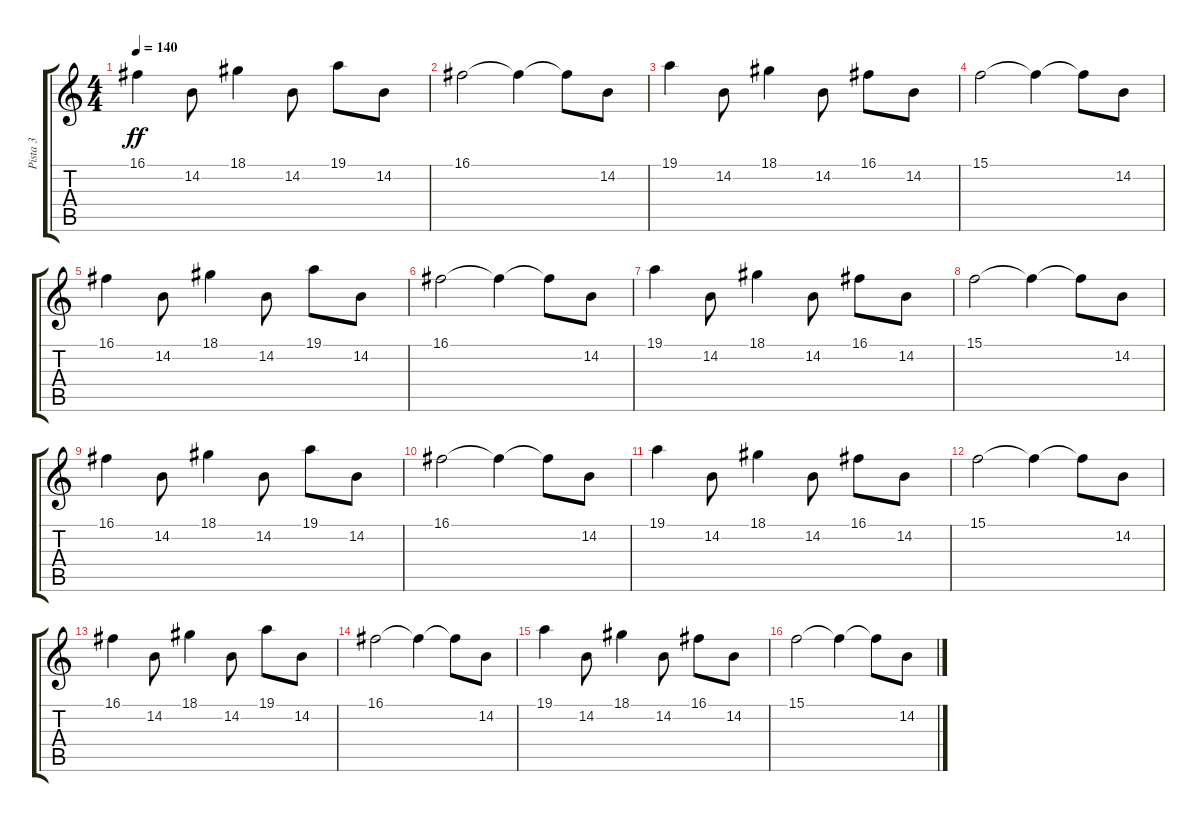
\track ("Pista 3" "Pista 3") {instrument sopranosax}
\staff {score tabs}
\tuning (D4 A3 F3 C3 G2 D2) {hide}
\ts (4 4)
\tempo 140
\clef g2
\ks c
16.1.4{dy ff} 14.2.8 18.1.4 14.2.8 19.1.8 14.2.8 |
16.1.2 16.1{t}.4 16.1{t}.8 14.2.8 |
19.1.4 14.2.8 18.1.4 14.2.8 16.1.8 14.2.8 |
15.1.2 15.1{t}.4 15.1{t}.8 14.2.8 |
16.1.4 14.2.8 18.1.4 14.2.8 19.1.8 14.2.8 |
16.1.2 16.1{t}.4 16.1{t}.8 14.2.8 |
19.1.4 14.2.8 18.1.4 14.2.8 16.1.8 14.2.8 |
15.1.2 15.1{t}.4 15.1{t}.8 14.2.8 |
16.1.4 14.2.8 18.1.4 14.2.8 19.1.8 14.2.8 |
16.1.2 16.1{t}.4 16.1{t}.8 14.2.8 |
19.1.4 14.2.8 18.1.4 14.2.8 16.1.8 14.2.8 |
15.1.2 15.1{t}.4 15.1{t}.8 14.2.8 |
16.1.4 14.2.8 18.1.4 14.2.8 19.1.8 14.2.8 |
16.1.2 16.1{t}.4 16.1{t}.8 14.2.8 |
19.1.4 14.2.8 18.1.4 14.2.8 16.1.8 14.2.8 |
15.1.2 15.1{t}.4 15.1{t}.8 14.2.8
